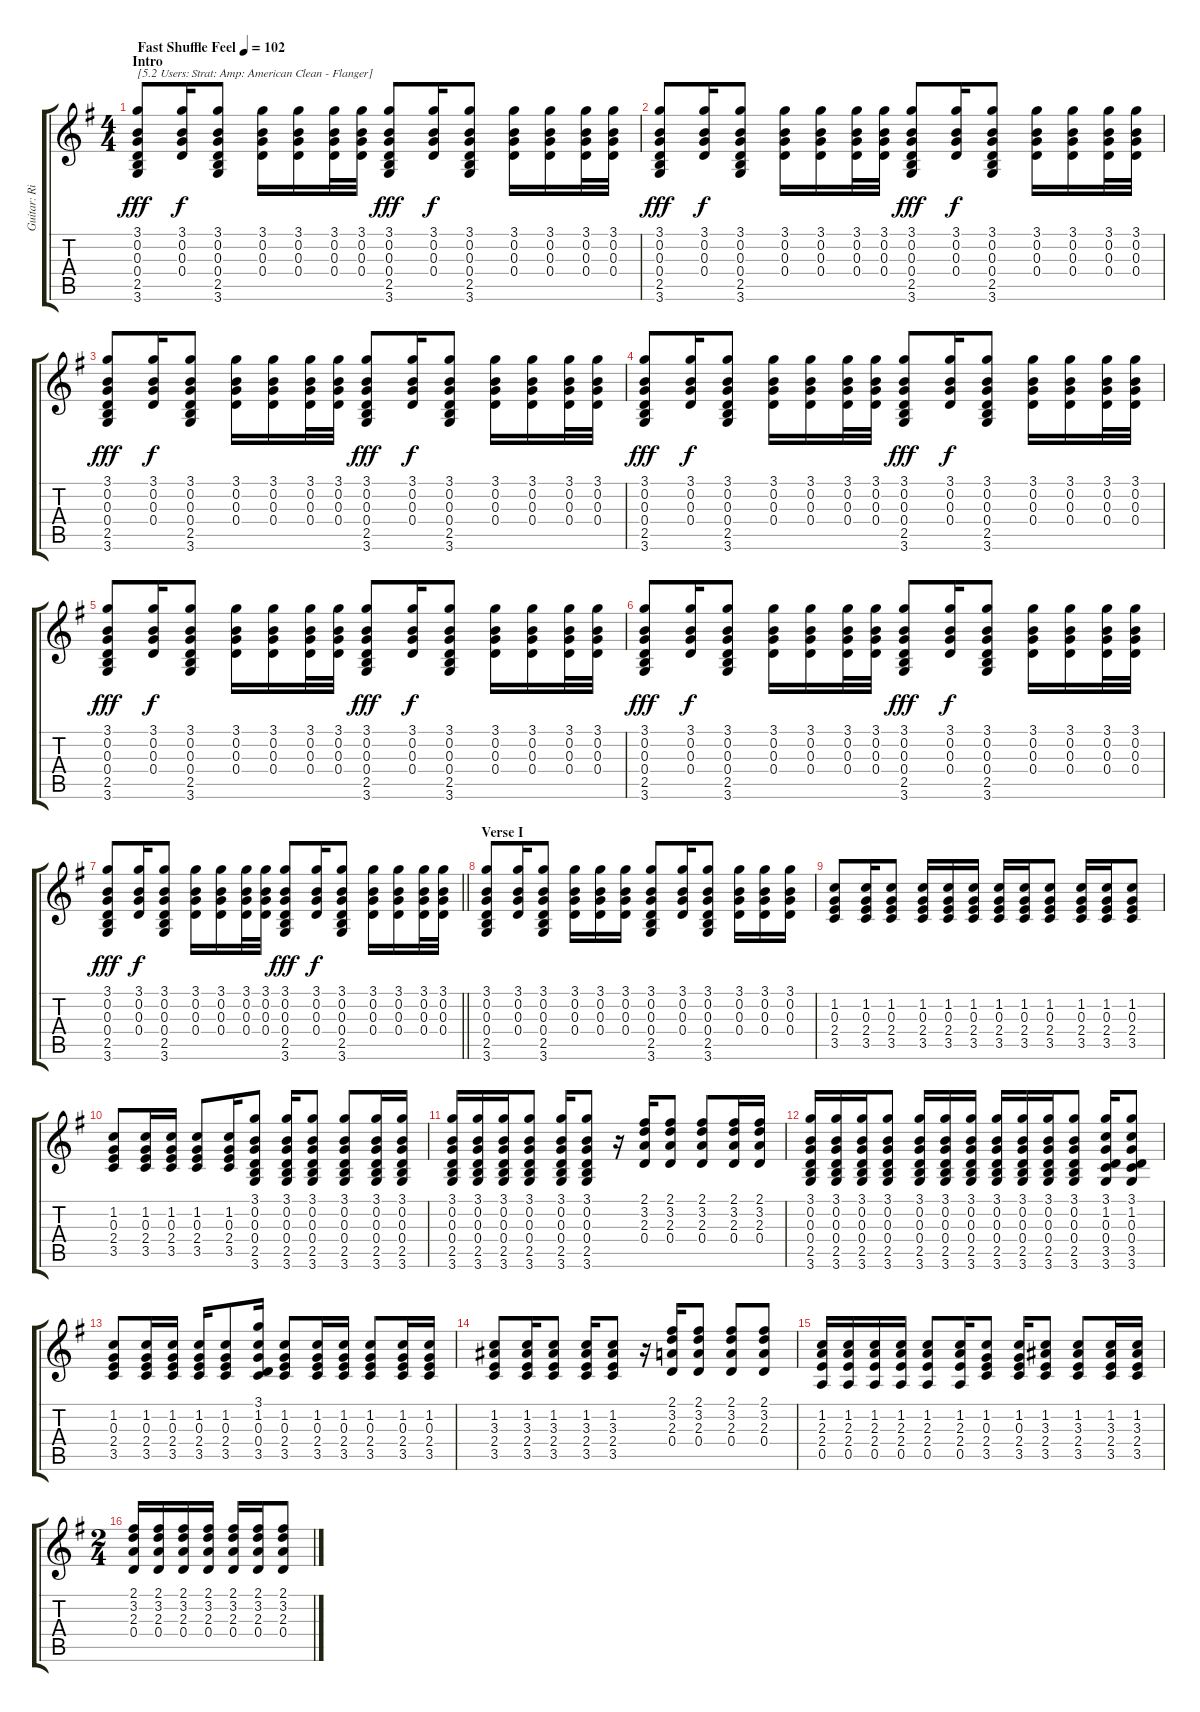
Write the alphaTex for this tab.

\track ("Guitar: Richard" "Guitar: Ri") {instrument electricguitarclean}
\staff {score tabs}
\tuning (E4 B3 G3 D3 A2 E2) {hide}
\ts (4 4)
\section ("" "Intro")
\tempo (102 "Fast Shuffle Feel")
\clef g2
\ks g
(3.1 0.2 0.3 0.4 2.5 3.6).8{txt "[5.2 Users: Strat: Amp: American Clean - Flanger]" dy fff instrument electricguitarclean} (3.1 0.2 0.3 0.4).16{dy f} (3.1 0.2 0.3 0.4 2.5 3.6).8 (3.1 0.2 0.3 0.4).16 (3.1 0.2 0.3 0.4).16 (3.1 0.2 0.3 0.4).32 (3.1 0.2 0.3 0.4).32 (3.1 0.2 0.3 0.4 2.5 3.6).8{dy fff} (3.1 0.2 0.3 0.4).16{dy f} (3.1 0.2 0.3 0.4 2.5 3.6).8 (3.1 0.2 0.3 0.4).16 (3.1 0.2 0.3 0.4).16 (3.1 0.2 0.3 0.4).32 (3.1 0.2 0.3 0.4).32 |
(3.1 0.2 0.3 0.4 2.5 3.6).8{dy fff} (3.1 0.2 0.3 0.4).16{dy f} (3.1 0.2 0.3 0.4 2.5 3.6).8 (3.1 0.2 0.3 0.4).16 (3.1 0.2 0.3 0.4).16 (3.1 0.2 0.3 0.4).32 (3.1 0.2 0.3 0.4).32 (3.1 0.2 0.3 0.4 2.5 3.6).8{dy fff} (3.1 0.2 0.3 0.4).16{dy f} (3.1 0.2 0.3 0.4 2.5 3.6).8 (3.1 0.2 0.3 0.4).16 (3.1 0.2 0.3 0.4).16 (3.1 0.2 0.3 0.4).32 (3.1 0.2 0.3 0.4).32 |
(3.1 0.2 0.3 0.4 2.5 3.6).8{dy fff} (3.1 0.2 0.3 0.4).16{dy f} (3.1 0.2 0.3 0.4 2.5 3.6).8 (3.1 0.2 0.3 0.4).16 (3.1 0.2 0.3 0.4).16 (3.1 0.2 0.3 0.4).32 (3.1 0.2 0.3 0.4).32 (3.1 0.2 0.3 0.4 2.5 3.6).8{dy fff} (3.1 0.2 0.3 0.4).16{dy f} (3.1 0.2 0.3 0.4 2.5 3.6).8 (3.1 0.2 0.3 0.4).16 (3.1 0.2 0.3 0.4).16 (3.1 0.2 0.3 0.4).32 (3.1 0.2 0.3 0.4).32 |
(3.1 0.2 0.3 0.4 2.5 3.6).8{dy fff} (3.1 0.2 0.3 0.4).16{dy f} (3.1 0.2 0.3 0.4 2.5 3.6).8 (3.1 0.2 0.3 0.4).16 (3.1 0.2 0.3 0.4).16 (3.1 0.2 0.3 0.4).32 (3.1 0.2 0.3 0.4).32 (3.1 0.2 0.3 0.4 2.5 3.6).8{dy fff} (3.1 0.2 0.3 0.4).16{dy f} (3.1 0.2 0.3 0.4 2.5 3.6).8 (3.1 0.2 0.3 0.4).16 (3.1 0.2 0.3 0.4).16 (3.1 0.2 0.3 0.4).32 (3.1 0.2 0.3 0.4).32 |
(3.1 0.2 0.3 0.4 2.5 3.6).8{dy fff} (3.1 0.2 0.3 0.4).16{dy f} (3.1 0.2 0.3 0.4 2.5 3.6).8 (3.1 0.2 0.3 0.4).16 (3.1 0.2 0.3 0.4).16 (3.1 0.2 0.3 0.4).32 (3.1 0.2 0.3 0.4).32 (3.1 0.2 0.3 0.4 2.5 3.6).8{dy fff} (3.1 0.2 0.3 0.4).16{dy f} (3.1 0.2 0.3 0.4 2.5 3.6).8 (3.1 0.2 0.3 0.4).16 (3.1 0.2 0.3 0.4).16 (3.1 0.2 0.3 0.4).32 (3.1 0.2 0.3 0.4).32 |
(3.1 0.2 0.3 0.4 2.5 3.6).8{dy fff} (3.1 0.2 0.3 0.4).16{dy f} (3.1 0.2 0.3 0.4 2.5 3.6).8 (3.1 0.2 0.3 0.4).16 (3.1 0.2 0.3 0.4).16 (3.1 0.2 0.3 0.4).32 (3.1 0.2 0.3 0.4).32 (3.1 0.2 0.3 0.4 2.5 3.6).8{dy fff} (3.1 0.2 0.3 0.4).16{dy f} (3.1 0.2 0.3 0.4 2.5 3.6).8 (3.1 0.2 0.3 0.4).16 (3.1 0.2 0.3 0.4).16 (3.1 0.2 0.3 0.4).32 (3.1 0.2 0.3 0.4).32 |
\barLineRight lightlight
(3.1 0.2 0.3 0.4 2.5 3.6).8{dy fff} (3.1 0.2 0.3 0.4).16{dy f} (3.1 0.2 0.3 0.4 2.5 3.6).8 (3.1 0.2 0.3 0.4).16 (3.1 0.2 0.3 0.4).16 (3.1 0.2 0.3 0.4).32 (3.1 0.2 0.3 0.4).32 (3.1 0.2 0.3 0.4 2.5 3.6).8{dy fff} (3.1 0.2 0.3 0.4).16{dy f} (3.1 0.2 0.3 0.4 2.5 3.6).8 (3.1 0.2 0.3 0.4).16 (3.1 0.2 0.3 0.4).16 (3.1 0.2 0.3 0.4).32 (3.1 0.2 0.3 0.4).32 |
\section ("" "Verse I")
(3.1 0.2 0.3 0.4 2.5 3.6).8 (3.1 0.2 0.3 0.4).16 (3.1 0.2 0.3 0.4 2.5 3.6).8 (3.1 0.2 0.3 0.4).16 (3.1 0.2 0.3 0.4).16 (3.1 0.2 0.3 0.4).16 (3.1 0.2 0.3 0.4 2.5 3.6).8 (3.1 0.2 0.3 0.4).16 (3.1 0.2 0.3 0.4 2.5 3.6).8 (3.1 0.2 0.3 0.4).16 (3.1 0.2 0.3 0.4).16 (3.1 0.2 0.3 0.4).16 |
(1.2 0.3 2.4 3.5).8 (1.2 0.3 2.4 3.5).16 (1.2 0.3 2.4 3.5).8 (1.2 0.3 2.4 3.5).16 (1.2 0.3 2.4 3.5).16 (1.2 0.3 2.4 3.5).16 (1.2 0.3 2.4 3.5).16 (1.2 0.3 2.4 3.5).16 (1.2 0.3 2.4 3.5).8 (1.2 0.3 2.4 3.5).16 (1.2 0.3 2.4 3.5).16 (1.2 0.3 2.4 3.5).8 |
(1.2 0.3 2.4 3.5).8 (1.2 0.3 2.4 3.5).16 (1.2 0.3 2.4 3.5).16 (1.2 0.3 2.4 3.5).8 (1.2 0.3 2.4 3.5).16 (3.1 0.2 0.3 0.4 2.5 3.6).8 (3.1 0.2 0.3 0.4 2.5 3.6).16 (3.1 0.2 0.3 0.4 2.5 3.6).8 (3.1 0.2 0.3 0.4 2.5 3.6).8 (3.1 0.2 0.3 0.4 2.5 3.6).16 (3.1 0.2 0.3 0.4 2.5 3.6).16 |
(3.1 0.2 0.3 0.4 2.5 3.6).16 (3.1 0.2 0.3 0.4 2.5 3.6).16 (3.1 0.2 0.3 0.4 2.5 3.6).16 (3.1 0.2 0.3 0.4 2.5 3.6).8 (3.1 0.2 0.3 0.4 2.5 3.6).16 (3.1 0.2 0.3 0.4 2.5 3.6).8 r.16 (2.1 3.2 2.3 0.4).16 (2.1 3.2 2.3 0.4).8 (2.1 3.2 2.3 0.4).8 (2.1 3.2 2.3 0.4).16 (2.1 3.2 2.3 0.4).16 |
(3.1 0.2 0.3 0.4 2.5 3.6).16 (3.1 0.2 0.3 0.4 2.5 3.6).16 (3.1 0.2 0.3 0.4 2.5 3.6).16 (3.1 0.2 0.3 0.4 2.5 3.6).8 (3.1 0.2 0.3 0.4 2.5 3.6).16 (3.1 0.2 0.3 0.4 2.5 3.6).16 (3.1 0.2 0.3 0.4 2.5 3.6).16 (3.1 0.2 0.3 0.4 2.5 3.6).16 (3.1 0.2 0.3 0.4 2.5 3.6).16 (3.1 0.2 0.3 0.4 2.5 3.6).16 (3.1 0.2 0.3 0.4 2.5 3.6).8 (3.1 1.2 0.3 0.4 3.5 3.6).16 (3.1 1.2 0.3 0.4 3.5 3.6).8 |
(1.2 0.3 2.4 3.5).8 (1.2 0.3 2.4 3.5).16 (1.2 0.3 2.4 3.5).16 (1.2 0.3 2.4 3.5).16 (1.2 0.3 2.4 3.5).8 (3.1 1.2 0.3 0.4 3.5).16 (1.2 0.3 2.4 3.5).8 (1.2 0.3 2.4 3.5).16 (1.2 0.3 2.4 3.5).16 (1.2 0.3 2.4 3.5).8 (1.2 0.3 2.4 3.5).16 (1.2 0.3 2.4 3.5).16 |
(1.2 3.3 2.4 3.5).8 (1.2 3.3 2.4 3.5).16 (1.2 3.3 2.4 3.5).8 (1.2 3.3 2.4 3.5).16 (1.2 3.3 2.4 3.5).8 r.16 (2.1 3.2 2.3 0.4).16 (2.1 3.2 2.3 0.4).8 (2.1 3.2 2.3 0.4).8 (2.1 3.2 2.3 0.4).8 |
(1.2 2.3 2.4 0.5).16 (1.2 2.3 2.4 0.5).16 (1.2 2.3 2.4 0.5).16 (1.2 2.3 2.4 0.5).16 (1.2 2.3 2.4 0.5).8 (1.2 2.3 2.4 0.5).16 (1.2 0.3 2.4 3.5).8 (1.2 0.3 2.4 3.5).16 (1.2 3.3 2.4 3.5).8 (1.2 3.3 2.4 3.5).8 (1.2 3.3 2.4 3.5).16 (1.2 3.3 2.4 3.5).16 |
\ts (2 4)
(2.1 3.2 2.3 0.4).16 (2.1 3.2 2.3 0.4).16 (2.1 3.2 2.3 0.4).16 (2.1 3.2 2.3 0.4).16 (2.1 3.2 2.3 0.4).16 (2.1 3.2 2.3 0.4).16 (2.1 3.2 2.3 0.4).8
